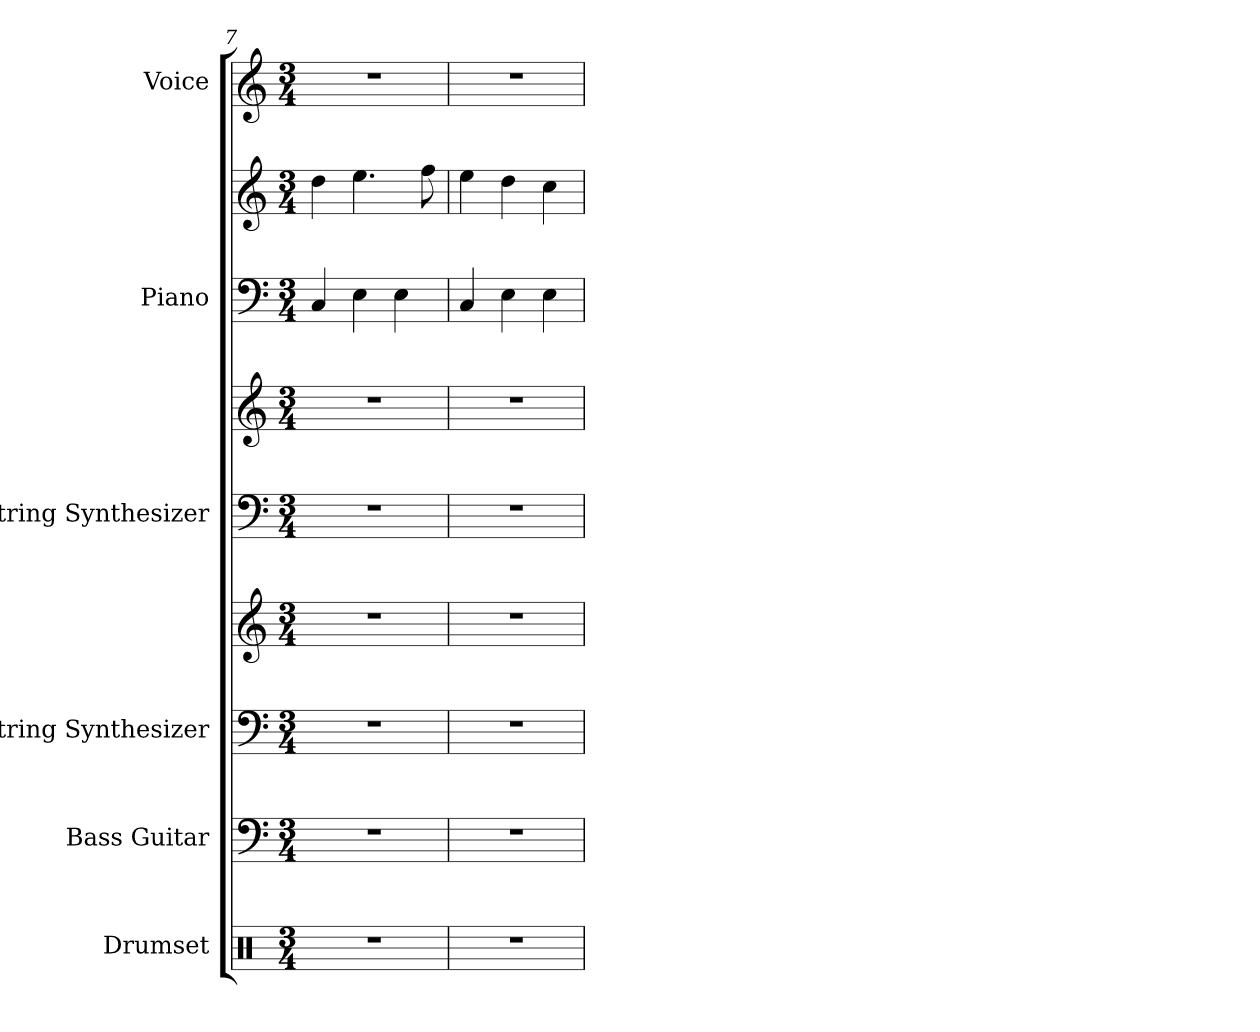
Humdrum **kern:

**kern	**kern	**kern	**kern	**kern	**kern	**kern	**kern	**kern
*part6	*part5	*part4	*part4	*part3	*part3	*part2	*part2	*part1
*staff9	*staff8	*staff7	*staff6	*staff5	*staff4	*staff3	*staff2	*staff1
*I"Drumset	*I"Bass Guitar	*I"String Synthesizer	*	*I"String Synthesizer	*	*I"Piano	*	*I"Voice
*I'D. Set	*I'B. Guit.	*I'Synth.	*	*I'Synth.	*	*I'Pno.	*	*I'Vo.
*clefX	*clefF4	*clefF4	*clefG2	*clefF4	*clefG2	*clefF4	*clefG2	*clefG2
*	*ITrd7c12	*	*	*	*	*	*	*
*k[]	*k[]	*k[]	*k[]	*k[]	*k[]	*k[]	*k[]	*k[]
*M3/4	*M3/4	*M3/4	*M3/4	*M3/4	*M3/4	*M3/4	*M3/4	*M3/4
=7	=7	=7	=7	=7	=7	=7	=7	=7
2.r	2.r	2.r	2.r	2.r	2.r	4C/	4dd\	2.r
.	.	.	.	.	.	4E\	4.ee\	.
.	.	.	.	.	.	4E\	.	.
.	.	.	.	.	.	.	8ff\	.
=8	=8	=8	=8	=8	=8	=8	=8	=8
2.r	2.r	2.r	2.r	2.r	2.r	4C/	4ee\	2.r
.	.	.	.	.	.	4E\	4dd\	.
.	.	.	.	.	.	4E\	4cc\	.
=	=	=	=	=	=	=	=	=
*-	*-	*-	*-	*-	*-	*-	*-	*-
